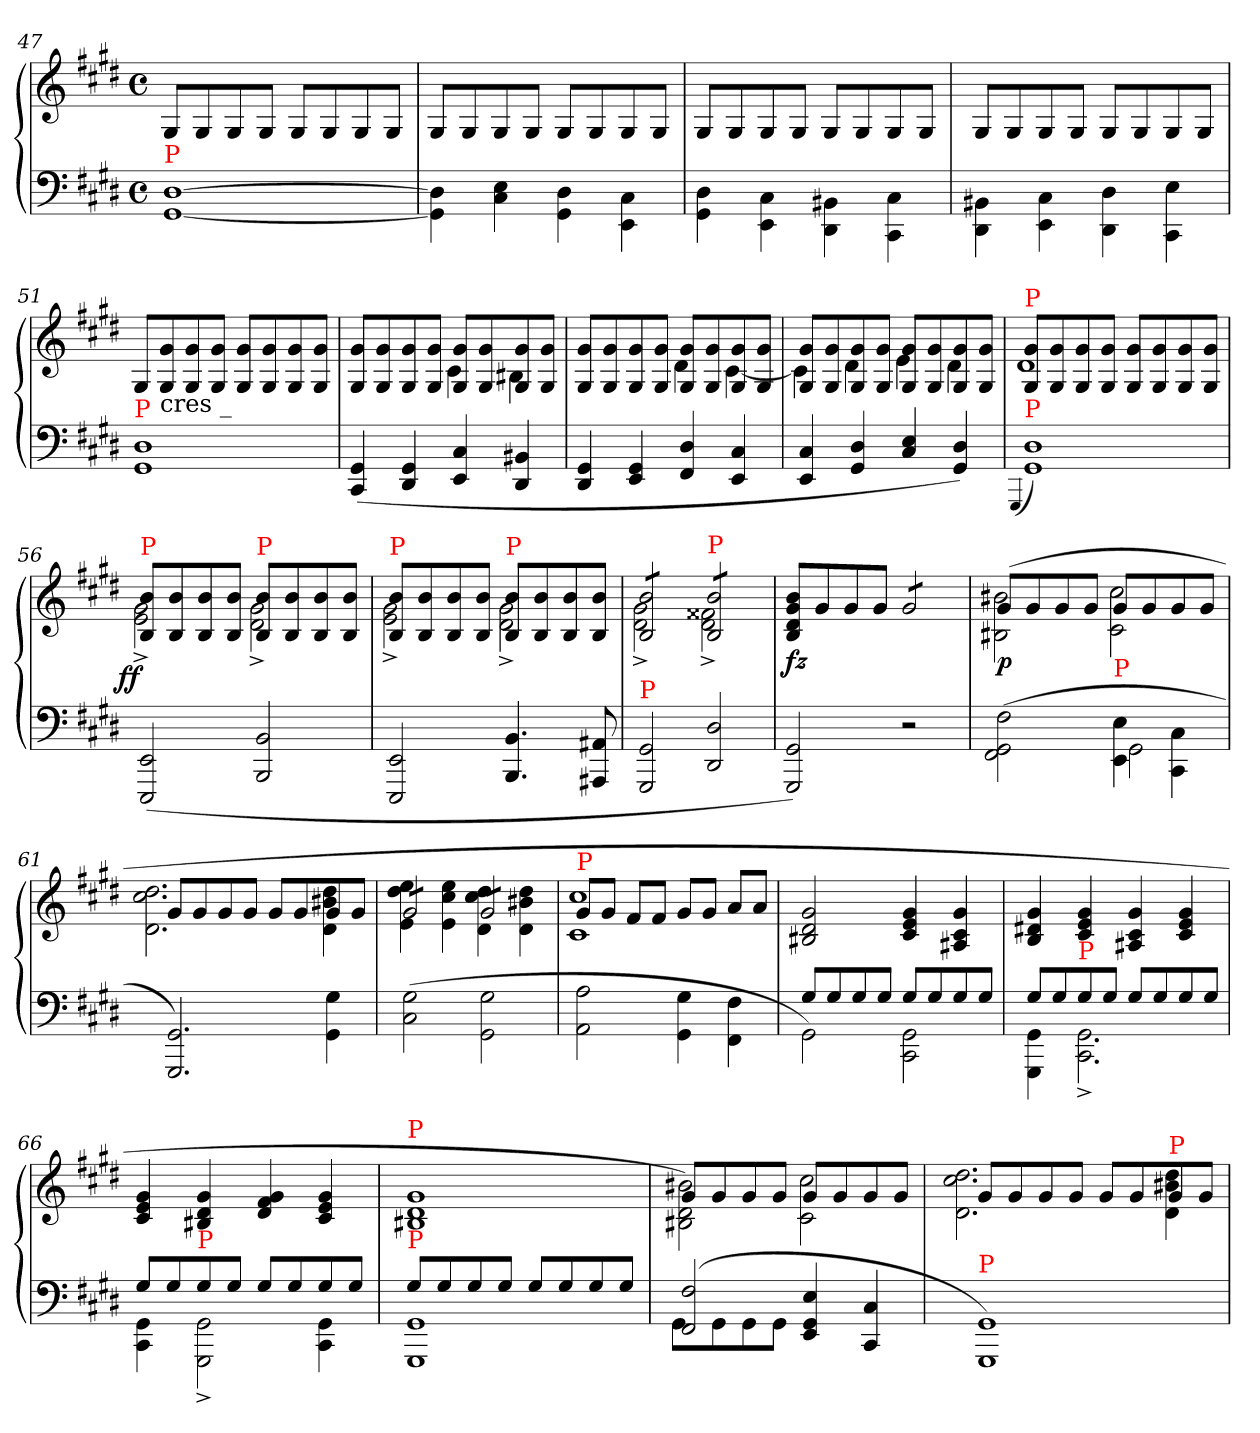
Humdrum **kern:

**kern	**kern	**dynam
*part1	*part1	*part1
*staff2	*staff1	*staff1/2
*clefF4	*clefG2	*
*k[f#c#g#d#]	*k[f#c#g#d#]	*
*M4/4	*M4/4	*
*met(c)	*met(c)	*
=47	=47	=47
!LO:TX:a:color=red:t=P	!	!
[1D#\ [1GG#\	8G#/L	.
.	8G#/	.
.	8G#/	.
.	8G#/J	.
.	8G#/L	.
.	8G#/	.
.	8G#/	.
.	8G#/J	.
=48	=48	=48
4D#]\ 4GG#]\	8G#/L	.
.	8G#/	.
4E\ 4C#\	8G#/	.
.	8G#/J	.
4D#\ 4GG#\	8G#/L	.
.	8G#/	.
4C#\ 4EE\	8G#/	.
.	8G#/J	.
=49	=49	=49
4D#\ 4GG#\	8G#/L	.
.	8G#/	.
4C#\ 4EE\	8G#/	.
.	8G#/J	.
4BB#X\ 4DD#\	8G#/L	.
.	8G#/	.
4C#\ 4CC#\	8G#/	.
.	8G#/J	.
=50	=50	=50
4BB#X\ 4DD#\	8G#/L	.
.	8G#/	.
4C#\ 4EE\	8G#/	.
.	8G#/J	.
4D#\ 4DD#\	8G#/L	.
.	8G#/	.
4E\ 4CC#\	8G#/	.
.	8G#/J	.
=51	=51	=51
!LO:TX:a:color=red:t=P	!	!
1D# 1GG#	8G#L	.
!	!LO:TX:b:t=cres _	!
.	8g# 8G#	.
.	8g# 8G#	.
.	8g# 8G#J	.
.	8g# 8G#L	.
.	8g# 8G#	.
.	8g# 8G#	.
.	8g# 8G#J	.
=52	=52	=52
*	*^	*
(<4GG# 4CC#	8g# 8G#L	2ryy	.
.	8g# 8G#	.	.
4GG# 4DD#	8g# 8G#	.	.
.	8g# 8G#J	.	.
4C# 4EE	8g# 8G#L	4c#	.
.	8g# 8G#	.	.
4BB#X 4DD#	8g# 8G#	4B#X	.
.	8g# 8G#J	.	.
=53	=53	=53	=53
4GG# 4DD#	8g# 8G#L	2ryy	.
.	8g# 8G#	.	.
4GG# 4EE	8g# 8G#	.	.
.	8g# 8G#J	.	.
4D# 4FF#	8g# 8G#L	4d#	.
.	8g# 8G#	.	.
4C# 4EE	8g# 8G#	[4c#	.
.	8g# 8G#J	.	.
=54	=54	=54	=54
4C# 4EE	8g# 8G#L	4c#]	.
.	8g# 8G#	.	.
4D# 4GG#	8g# 8G#	4d#	.
.	8g# 8G#J	.	.
4E/ 4C#/	8g# 8G#L	4e	.
.	8g# 8G#	.	.
4D# 4GG#)	8g# 8G#	4d#	.
.	8g# 8G#J	.	.
=55	=55	=55	=55
(<4qqGGG#/	.	.	.
!	!LO:TX:a:color=red:t=P	!	!
!LO:TX:a:color=red:t=P	!	!	!
1D# 1GG#)	8g# 8G#L	1d#	.
.	8g# 8G#	.	.
.	8g# 8G#	.	.
.	8g# 8G#J	.	.
.	8g# 8G#L	.	.
.	8g# 8G#	.	.
.	8g# 8G#	.	.
.	8g# 8G#J	.	.
=56	=56	=56	=56
!	!LO:TX:a:color=red:t=P	!	!
!	!	!	!LO:DY:rj
(>2EE 2EEE	8b 8BL	2g#^< 2e^<	ff
.	8b 8B	.	.
.	8b 8B	.	.
.	8b 8BJ	.	.
!	!LO:TX:a:color=red:t=P	!	!
2BB 2BBB	8b 8BL	2g#^< 2d#^<	.
.	8b 8B	.	.
.	8b 8B	.	.
.	8b 8BJ	.	.
=57	=57	=57	=57
!	!LO:TX:a:color=red:t=P	!	!
2EE 2EEE	8b 8BL	2g#^< 2e^<	.
.	8b 8B	.	.
.	8b 8B	.	.
.	8b 8BJ	.	.
!	!LO:TX:a:color=red:t=P	!	!
4.BB 4.BBB	8b 8BL	2g#^< 2d#^<	.
.	8b 8B	.	.
.	8b 8B	.	.
8AA#X 8AAA#X	8b 8BJ	.	.
=58	=58	=58	=58
!	!LO:TX:a:color=red:t=P	!	!
!LO:TX:a:color=red:t=P	!	!	!
*	*tremolo	*	*
2GG# 2GGG#	8b 8BL	2g#^< 2d#^<	.
.	8b 8B	.	.
.	8b 8B	.	.
.	8b 8BJ	.	.
!	!LO:TX:a:color=red:t=P	!	!
2D# 2DD#	8b 8BL	2f##X^< 2d#^<	.
.	8b 8B	.	.
.	8b 8B	.	.
.	8b 8BJ	.	.
*	*Xtremolo	*	*
*	*v	*v	*
=59	=59	=59
2GG# 2GGG#)	8b 8g# 8d# 8BL	fz
.	8g#	.
.	8g#	.
.	8g#J	.
*	*tremolo	*
2r	8g#L	.
.	8g#	.
.	8g#	.
.	8g#J	.
*	*Xtremolo	*
=60	=60	=60
*^	*^	*
(>2F#\ 2GG#\ 2FF#\	2ryy	(>8g#L	2b#X 2B#X	p
.	.	8g#	.	.
.	.	8g#	.	.
.	.	8g#J	.	.
!LO:TX:a:color=red:t=P	!	!	!	!
4E\ 4EE\	2GG#	8g#L	2cc# 2c#	.
.	.	8g#	.	.
4C#\ 4CC#\	.	8g#	.	.
.	.	8g#J	.	.
*v	*v	*	*	*
=61	=61	=61	=61
2.GG# 2.GGG#)	8g#L	2.dd# 2.cc# 2.d#	.
.	8g#	.	.
.	8g#	.	.
.	8g#J	.	.
.	8g#L	.	.
.	8g#	.	.
4G#\ 4GG#\	8g#	4dd# 4b#X 4d#	.
.	8g#J	.	.
=62	=62	=62	=62
*	*tremolo	*	*
(>2G# 2C#	8g#L	4ee 4dd# 4e	.
.	8g#	.	.
.	8g#	4ee 4cc# 4e	.
.	8g#J	.	.
2G#\ 2GG#\	8g#L	4dd# 4cc# 4d#	.
.	8g#	.	.
.	8g#	4dd# 4b#X 4d#	.
.	8g#J	.	.
*	*Xtremolo	*	*
=63	=63	=63	=63
!	!LO:TX:a:color=red:t=P	!	!
2A 2AA	8g#L	1cc# 1c#	.
.	8g#J	.	.
.	8f#L	.	.
.	8f#J	.	.
4G#\ 4GG#\	8g#L	.	.
.	8g#J	.	.
4F#\ 4FF#\	8aL	.	.
.	8aJ	.	.
*	*v	*v	*
=64	=64	=64
*^	*	*
8G#L	2GG#)	2g# 2d# 2B#X	.
8G#	.	.	.
8G#	.	.	.
8G#J	.	.	.
8G#L	2GG# 2CC#	4g# 4e 4c#	.
8G#	.	.	.
8G#	.	4g# 4c# 4A#X	.
8G#J	.	.	.
=65	=65	=65	=65
8G#L	4GG# 4GGG#	4g# 4d#X 4B	.
8G#	.	.	.
!LO:TX:a:color=red:t=P	!	!	!
8G#	2.GG#^> 2.CC#^>	4g# 4e 4c#	.
8G#J	.	.	.
8G#L	.	4g# 4c# 4A#X	.
8G#	.	.	.
8G#	.	4g# 4e 4c#	.
8G#J	.	.	.
=66	=66	=66	=66
8G#L	4GG# 4CC#	4g# 4e 4c#	.
8G#	.	.	.
!LO:TX:a:color=red:t=P	!	!	!
8G#	2GG#^> 2GGG#^>	4g# 4d# 4B#X	.
8G#J	.	.	.
8G#L	.	4g# 4f# 4d#	.
8G#	.	.	.
8G#	4GG# 4CC#	4g# 4e 4c#	.
8G#J	.	.	.
=67	=67	=67	=67
!	!	!LO:TX:a:color=red:t=P	!
!LO:TX:a:color=red:t=P	!	!	!
8G#L	1GG# 1GGG#	1g# 1d# 1B#X	.
8G#	.	.	.
8G#	.	.	.
8G#J	.	.	.
8G#L	.	.	.
8G#	.	.	.
8G#	.	.	.
8G#J	.	.	.
=68	=68	=68	=68
*	*	*^	*
(>2F# 2FF#	8GG#L	8g#L	2b#X 2d# 2B#X)	.
.	8GG#	8g#	.	.
.	8GG#	8g#	.	.
.	8GG#J	8g#J	.	.
4E 4GG# 4EE	2ryy	8g#L	2cc# 2c#	.
.	.	8g#	.	.
4C# 4CC#	.	8g#	.	.
.	.	8g#J	.	.
*v	*v	*	*	*
=69	=69	=69	=69
!LO:TX:a:color=red:t=P	!	!	!
1GG# 1GGG#)	8g#L	2.dd# 2.cc# 2.d#	.
.	8g#	.	.
.	8g#	.	.
.	8g#J	.	.
.	8g#L	.	.
.	8g#	.	.
!	!LO:TX:a:color=red:t=P	!	!
.	8g#	4dd# 4b#X 4d#	.
.	8g#J	.	.
*	*v	*v	*
=	=	=
*-	*-	*-
